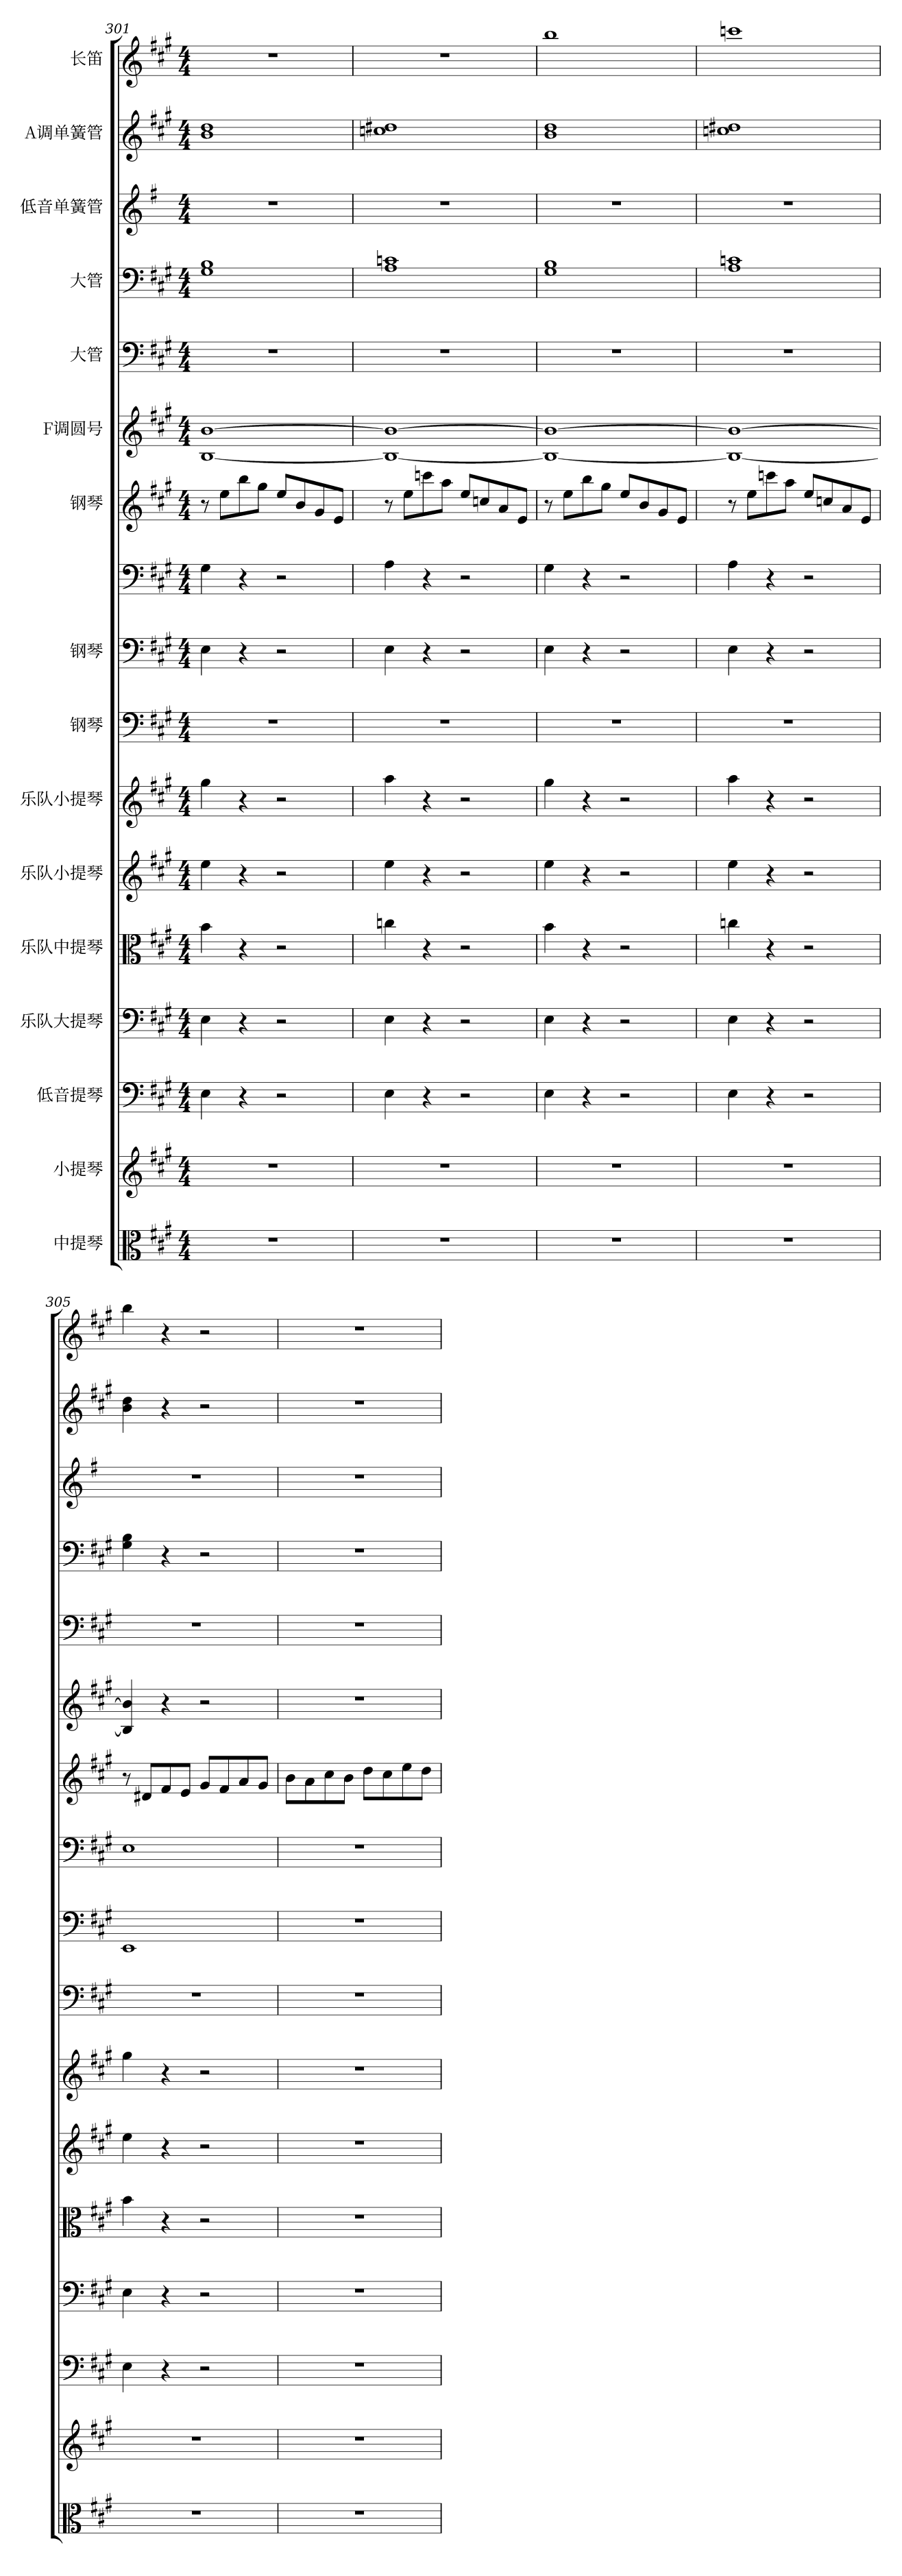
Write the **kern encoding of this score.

**kern	**kern	**kern	**kern	**kern	**kern	**kern	**kern	**kern	**kern	**kern	**kern	**kern	**kern	**kern	**kern	**kern
*part16	*part15	*part14	*part13	*part12	*part11	*part10	*part9	*part8	*part8	*part7	*part6	*part5	*part4	*part3	*part2	*part1
*staff17	*staff16	*staff15	*staff14	*staff13	*staff12	*staff11	*staff10	*staff9	*staff8	*staff7	*staff6	*staff5	*staff4	*staff3	*staff2	*staff1
*I"中提琴	*I"小提琴	*I"低音提琴	*I"乐队大提琴	*I"乐队中提琴	*I"乐队小提琴	*I"乐队小提琴	*I"钢琴	*I"钢琴	*	*I"钢琴	*I"F调圆号	*I"大管	*I"大管	*I"低音单簧管	*I"A调单簧管	*I"长笛
*clefC3	*clefG2	*clefF4	*clefF4	*clefC3	*clefG2	*clefG2	*clefF4	*clefF4	*clefF4	*clefG2	*clefG2	*clefF4	*clefF4	*clefG2	*clefG2	*clefG2
*	*	*ITrd7c12	*	*	*	*	*	*	*	*	*ITrd4c7	*	*	*ITrd8c14	*ITrd2c3	*
*k[f#c#g#]	*k[f#c#g#]	*k[f#c#g#]	*k[f#c#g#]	*k[f#c#g#]	*k[f#c#g#]	*k[f#c#g#]	*k[f#c#g#]	*k[f#c#g#]	*k[f#c#g#]	*k[f#c#g#]	*k[f#c#]	*k[f#c#g#]	*k[f#c#g#]	*k[f#]	*k[f#c#g#d#a#e#]	*k[f#c#g#]
*M4/4	*M4/4	*M4/4	*M4/4	*M4/4	*M4/4	*M4/4	*M4/4	*M4/4	*M4/4	*M4/4	*M4/4	*M4/4	*M4/4	*M4/4	*M4/4	*M4/4
=301	=301	=301	=301	=301	=301	=301	=301	=301	=301	=301	=301	=301	=301	=301	=301	=301
1r	1r	4EE\	4E\	4b\	4ee\	4gg#\	1r	4E\	4G#\	8r	[1E [1e	1r	1G# 1B	1r	1g# 1b	1r
.	.	.	.	.	.	.	.	.	.	8ee\L	.	.	.	.	.	.
.	.	4r	4r	4r	4r	4r	.	4r	4r	8bb\	.	.	.	.	.	.
.	.	.	.	.	.	.	.	.	.	8gg#\J	.	.	.	.	.	.
.	.	2r	2r	2r	2r	2r	.	2r	2r	8ee/L	.	.	.	.	.	.
.	.	.	.	.	.	.	.	.	.	8b/	.	.	.	.	.	.
.	.	.	.	.	.	.	.	.	.	8g#/	.	.	.	.	.	.
.	.	.	.	.	.	.	.	.	.	8e/J	.	.	.	.	.	.
=302	=302	=302	=302	=302	=302	=302	=302	=302	=302	=302	=302	=302	=302	=302	=302	=302
1r	1r	4EE\	4E\	4ccn\	4ee\	4aa\	1r	4E\	4A\	8r	1E_ 1e_	1r	1A 1cn	1r	1an 1b#X	1r
.	.	.	.	.	.	.	.	.	.	8ee\L	.	.	.	.	.	.
.	.	4r	4r	4r	4r	4r	.	4r	4r	8cccn\	.	.	.	.	.	.
.	.	.	.	.	.	.	.	.	.	8aa\J	.	.	.	.	.	.
.	.	2r	2r	2r	2r	2r	.	2r	2r	8ee/L	.	.	.	.	.	.
.	.	.	.	.	.	.	.	.	.	8ccn/	.	.	.	.	.	.
.	.	.	.	.	.	.	.	.	.	8a/	.	.	.	.	.	.
.	.	.	.	.	.	.	.	.	.	8e/J	.	.	.	.	.	.
!!LO:PB:g=z
=303	=303	=303	=303	=303	=303	=303	=303	=303	=303	=303	=303	=303	=303	=303	=303	=303
1r	1r	4EE\	4E\	4b\	4ee\	4gg#\	1r	4E\	4G#\	8r	1E_ 1e_	1r	1G# 1B	1r	1g# 1b	1bb
.	.	.	.	.	.	.	.	.	.	8ee\L	.	.	.	.	.	.
.	.	4r	4r	4r	4r	4r	.	4r	4r	8bb\	.	.	.	.	.	.
.	.	.	.	.	.	.	.	.	.	8gg#\J	.	.	.	.	.	.
.	.	2r	2r	2r	2r	2r	.	2r	2r	8ee/L	.	.	.	.	.	.
.	.	.	.	.	.	.	.	.	.	8b/	.	.	.	.	.	.
.	.	.	.	.	.	.	.	.	.	8g#/	.	.	.	.	.	.
.	.	.	.	.	.	.	.	.	.	8e/J	.	.	.	.	.	.
=304	=304	=304	=304	=304	=304	=304	=304	=304	=304	=304	=304	=304	=304	=304	=304	=304
1r	1r	4EE\	4E\	4ccn\	4ee\	4aa\	1r	4E\	4A\	8r	1E_ 1e_	1r	1A 1cn	1r	1an 1b#X	1cccn
.	.	.	.	.	.	.	.	.	.	8ee\L	.	.	.	.	.	.
.	.	4r	4r	4r	4r	4r	.	4r	4r	8cccn\	.	.	.	.	.	.
.	.	.	.	.	.	.	.	.	.	8aa\J	.	.	.	.	.	.
.	.	2r	2r	2r	2r	2r	.	2r	2r	8ee/L	.	.	.	.	.	.
.	.	.	.	.	.	.	.	.	.	8ccn/	.	.	.	.	.	.
.	.	.	.	.	.	.	.	.	.	8a/	.	.	.	.	.	.
.	.	.	.	.	.	.	.	.	.	8e/J	.	.	.	.	.	.
=305	=305	=305	=305	=305	=305	=305	=305	=305	=305	=305	=305	=305	=305	=305	=305	=305
1r	1r	4EE\	4E\	4b\	4ee\	4gg#\	1r	1EE	1E	8r	4E/] 4e/]	1r	4G#\ 4B\	1r	4g#\ 4b\	4bb\
.	.	.	.	.	.	.	.	.	.	8d#X/L	.	.	.	.	.	.
.	.	4r	4r	4r	4r	4r	.	.	.	8f#/	4r	.	4r	.	4r	4r
.	.	.	.	.	.	.	.	.	.	8e/J	.	.	.	.	.	.
.	.	2r	2r	2r	2r	2r	.	.	.	8g#/L	2r	.	2r	.	2r	2r
.	.	.	.	.	.	.	.	.	.	8f#/	.	.	.	.	.	.
.	.	.	.	.	.	.	.	.	.	8a/	.	.	.	.	.	.
.	.	.	.	.	.	.	.	.	.	8g#/J	.	.	.	.	.	.
=306	=306	=306	=306	=306	=306	=306	=306	=306	=306	=306	=306	=306	=306	=306	=306	=306
1r	1r	1r	1r	1r	1r	1r	1r	1r	1r	8b\L	1r	1r	1r	1r	1r	1r
.	.	.	.	.	.	.	.	.	.	8a\	.	.	.	.	.	.
.	.	.	.	.	.	.	.	.	.	8cc#\	.	.	.	.	.	.
.	.	.	.	.	.	.	.	.	.	8b\J	.	.	.	.	.	.
.	.	.	.	.	.	.	.	.	.	8dd\L	.	.	.	.	.	.
.	.	.	.	.	.	.	.	.	.	8cc#\	.	.	.	.	.	.
.	.	.	.	.	.	.	.	.	.	8ee\	.	.	.	.	.	.
.	.	.	.	.	.	.	.	.	.	8dd\J	.	.	.	.	.	.
=	=	=	=	=	=	=	=	=	=	=	=	=	=	=	=	=
*-	*-	*-	*-	*-	*-	*-	*-	*-	*-	*-	*-	*-	*-	*-	*-	*-
